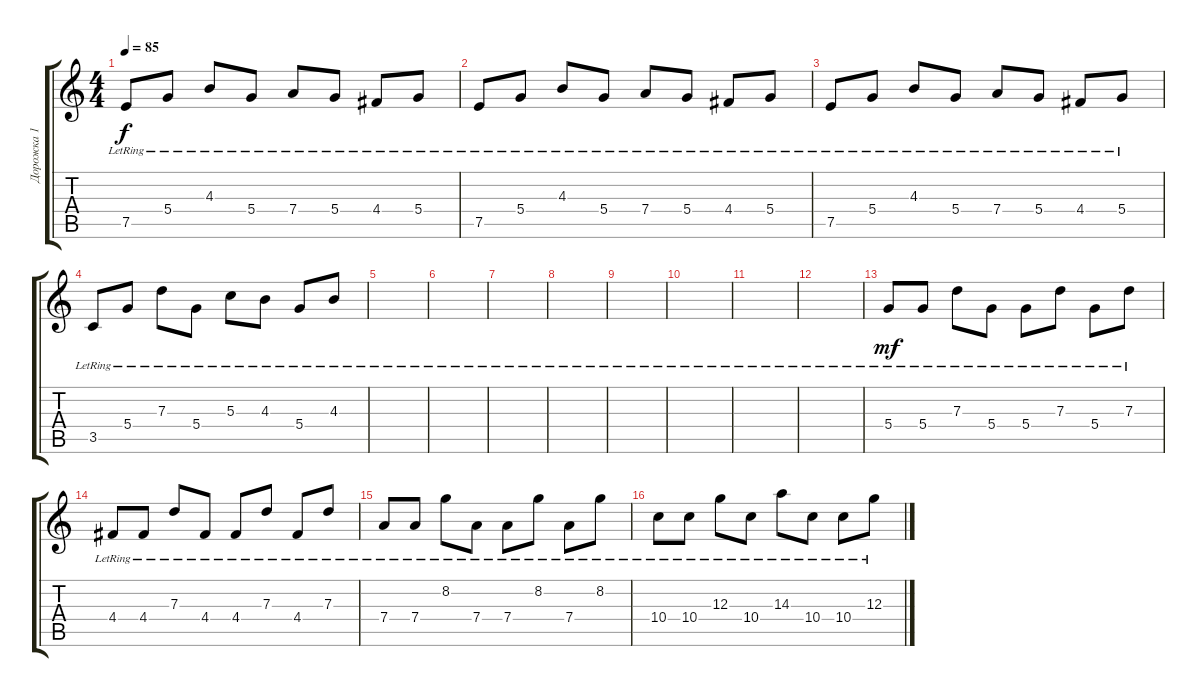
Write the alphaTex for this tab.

\track ("Дорожка 1" "Дорожка 1") {instrument electricguitarjazz}
\staff {score tabs}
\tuning (E4 B3 G3 D3 A2 E2) {hide}
\ts (4 4)
\tempo 85
\clef g2
\ks c
7.5{lr}.8{dy f} 5.4{lr}.8 4.3{lr}.8 5.4{lr}.8 7.4{lr}.8 5.4{lr}.8 4.4{lr}.8 5.4{lr}.8 |
7.5{lr}.8 5.4{lr}.8 4.3{lr}.8 5.4{lr}.8 7.4{lr}.8 5.4{lr}.8 4.4{lr}.8 5.4{lr}.8 |
7.5{lr}.8 5.4{lr}.8 4.3{lr}.8 5.4{lr}.8 7.4{lr}.8 5.4{lr}.8 4.4{lr}.8 5.4{lr}.8 |
3.5{lr}.8 5.4{lr}.8 7.3{lr}.8 5.4{lr}.8 5.3{lr}.8 4.3{lr}.8 5.4{lr}.8 4.3{lr}.8 |
|
|
|
|
|
|
|
|
5.4{lr}.8{dy mf} 5.4{lr}.8 7.3{lr}.8 5.4{lr}.8 5.4{lr}.8 7.3{lr}.8 5.4{lr}.8 7.3{lr}.8 |
4.4{lr}.8 4.4{lr}.8 7.3{lr}.8 4.4{lr}.8 4.4{lr}.8 7.3{lr}.8 4.4{lr}.8 7.3{lr}.8 |
7.4{lr}.8 7.4{lr}.8 8.2{lr}.8 7.4{lr}.8 7.4{lr}.8 8.2{lr}.8 7.4{lr}.8 8.2{lr}.8 |
10.4{lr}.8 10.4{lr}.8 12.3{lr}.8 10.4{lr}.8 14.3{lr}.8 10.4{lr}.8 10.4{lr}.8 12.3{lr}.8
